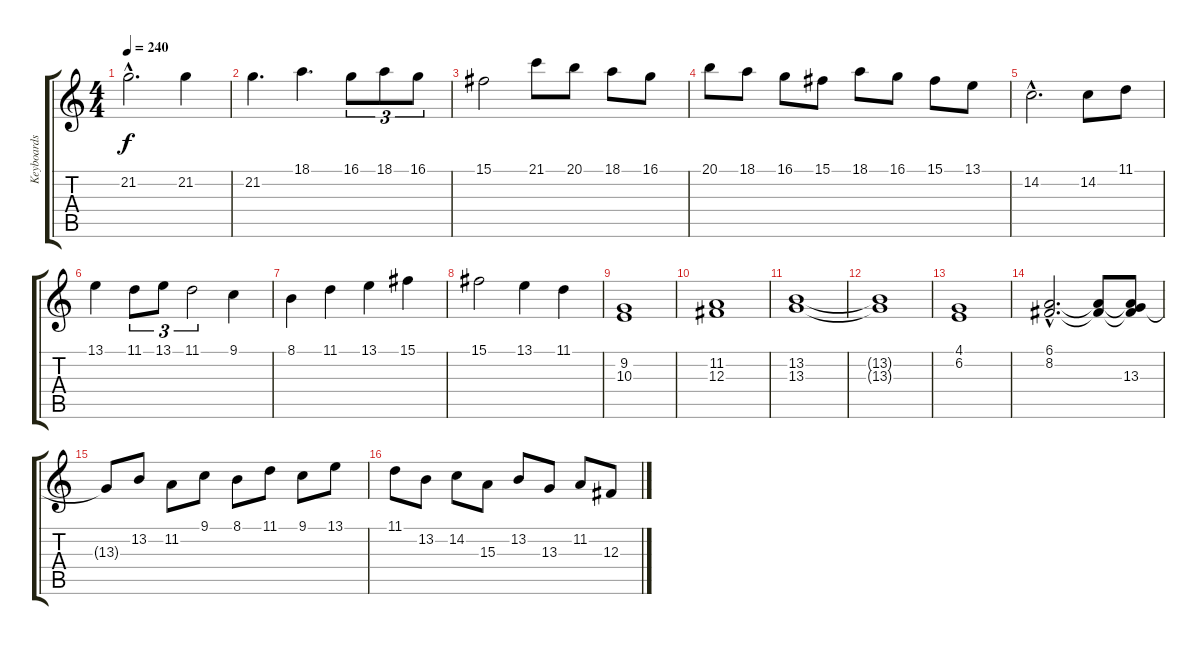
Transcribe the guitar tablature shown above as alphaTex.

\track ("Keyboards" "Keyboards") {instrument harpsichord}
\staff {score tabs}
\tuning (Eb4 Bb3 Gb3 Db3 Ab2 Db2) {hide}
\ts (4 4)
\tempo 240
\clef g2
\ks c
21.2{hac}.2{d dy f} 21.2.4 |
21.2.4{d} 18.1.4{d} 16.1.8{tu (3 2)} 18.1.8{tu (3 2)} 16.1.8{tu (3 2)} |
15.1.2 21.1.8 20.1.8 18.1.8 16.1.8 |
20.1.8 18.1.8 16.1.8 15.1.8 18.1.8 16.1.8 15.1.8 13.1.8 |
14.2{hac}.2{d} 14.2.8 11.1.8 |
13.1.4 11.1.8{tu (3 2)} 13.1.8{tu (3 2)} 11.1.2{tu (3 2)} 9.1.4 |
8.1.4 11.1.4 13.1.4 15.1.4 |
15.1.2 13.1.4 11.1.4 |
(9.2 10.3).1{instrument synthstrings1} |
(11.2 12.3).1 |
(13.2 13.3).1 |
(13.2{t} 13.3{t}).1 |
(4.1 6.2).1 |
(6.1{hac} 8.2{hac}).2{d} (6.1{t} 8.2{t}).8 (6.1{t} 8.2{t} 13.3).8{instrument harpsichord} |
13.3{t}.8 13.2.8 11.2.8 9.1.8 8.1.8 11.1.8 9.1.8 13.1.8 |
11.1.8 13.2.8 14.2.8 15.3.8 13.2.8 13.3.8 11.2.8 12.3.8
